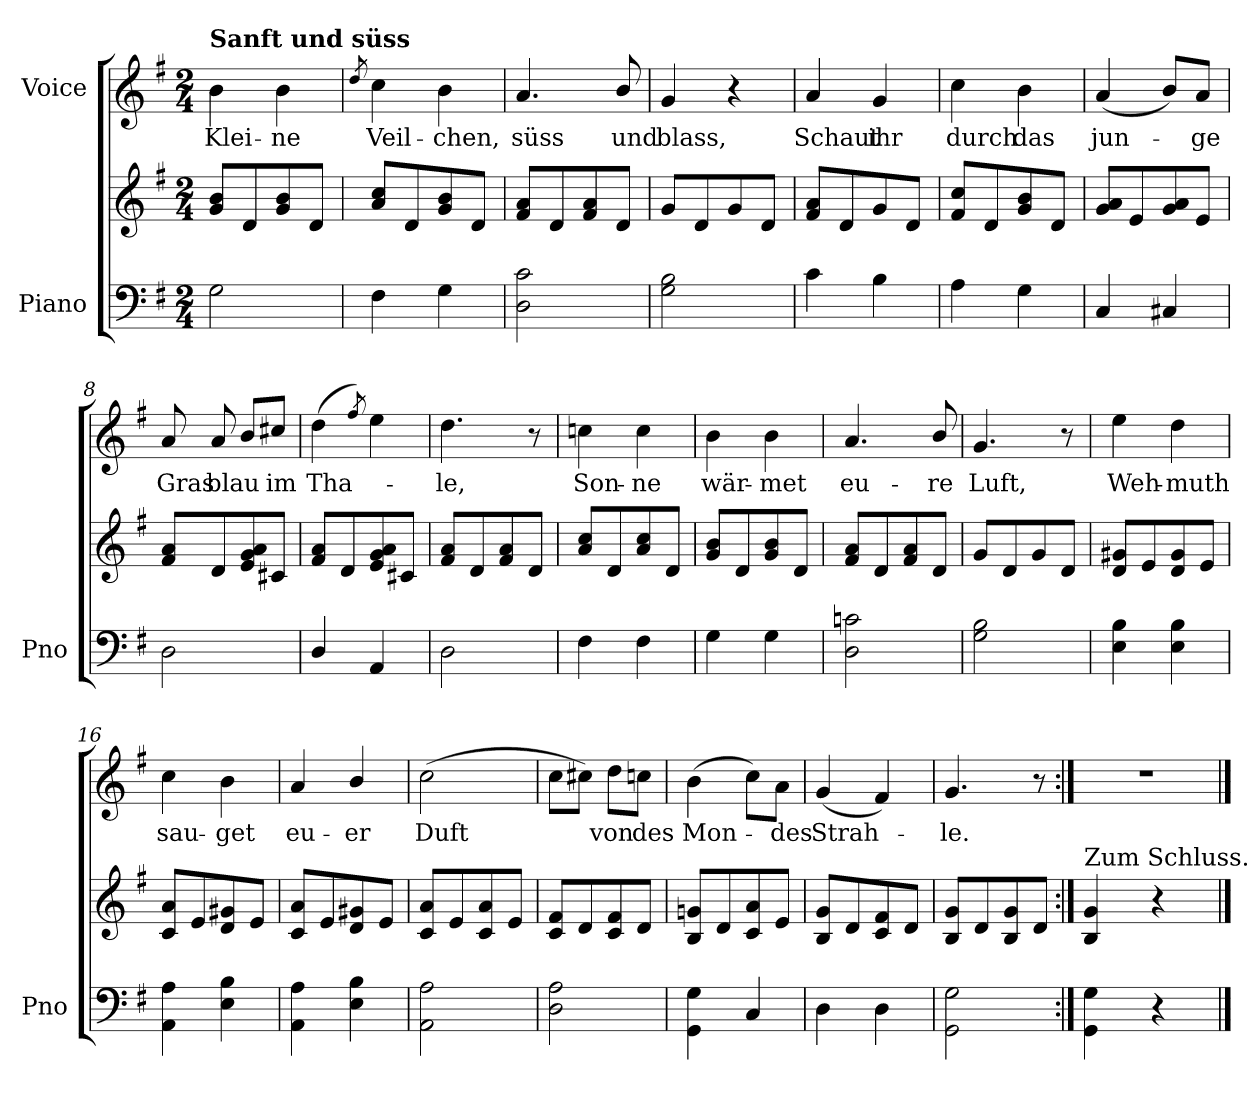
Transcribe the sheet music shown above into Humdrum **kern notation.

**kern	**kern	**kern	**text
*part2	*part2	*part1	*part1
*staff3	*staff2	*staff1	*staff1
*I"Piano	*	*I"Voice	*
*I'Pno	*	*	*
*clefF4	*clefG2	*clefG2	*
*k[f#]	*k[f#]	*k[f#]	*
*M2/4	*M2/4	*M2/4	*
=1	=1	=1	=1
!	!	!LO:TX:a:B:t=Sanft und süss	!
!	!	!	!LO:LY:b
2G\	8g/ 8b/L	4b\	Klei-
.	8d/	.	.
!	!	!	!LO:LY:b
.	8g/ 8b/	4b\	-ne
.	8d/J	.	.
=2	=2	=2	=2
.	.	8qdd/	.
!	!	!	!LO:LY:b
4F#\	8a/ 8cc/L	4cc\	Veil-
.	8d/	.	.
!	!	!	!LO:LY:b
4G\	8g/ 8b/	4b\	-chen,
.	8d/J	.	.
=3	=3	=3	=3
!	!	!	!LO:LY:b
2D\ 2c\	8f#/ 8a/L	4.a/	süss
.	8d/	.	.
.	8f#/ 8a/	.	.
!	!	!	!LO:LY:b
.	8d/J	8b/	und
=4	=4	=4	=4
!	!	!	!LO:LY:b
2G\ 2B\	8g/L	4g/	blass,
.	8d/	.	.
.	8g/	4r	.
.	8d/J	.	.
=5	=5	=5	=5
!	!	!	!LO:LY:b
4c\	8f#/ 8a/L	4a/	Schaut
.	8d/	.	.
!	!	!	!LO:LY:b
4B\	8g/	4g/	ihr
.	8d/J	.	.
=6	=6	=6	=6
!	!	!	!LO:LY:b
4A\	8f#/ 8cc/L	4cc\	durch
.	8d/	.	.
!	!	!	!LO:LY:b
4G\	8g/ 8b/	4b\	das
.	8d/J	.	.
=7	=7	=7	=7
!	!	!	!LO:LY:b
4C/	8g/ 8a/L	(<4a/	jun-
.	8e/	.	.
4C#X/	8g/ 8a/	8b/L)	.
!	!	!	!LO:LY:b
.	8e/J	8a/J	-ge
=8	=8	=8	=8
!	!	!	!LO:LY:b
2D\	8f#/ 8a/L	8a/	Gras
!	!	!	!LO:LY:b
.	8d/	8a/	blau
.	8e/ 8g/ 8a/	8b/L	.
!	!	!	!LO:LY:b
.	8c#X/J	8cc#X/J	im
!!LO:LB:g=z
=9	=9	=9	=9
!	!	!	!LO:LY:b
4D/	8f#/ 8a/L	(>4dd\	Tha-
.	8d/	.	.
.	.	8qff#/)	.
4AA/	8e/ 8g/ 8a/	4ee\	.
.	8c#X/J	.	.
=10	=10	=10	=10
!	!	!	!LO:LY:b
2D\	8f#/ 8a/L	4.dd\	-le,
.	8d/	.	.
.	8f#/ 8a/	.	.
.	8d/J	8r	.
=11	=11	=11	=11
!	!	!	!LO:LY:b
4F#\	8a/ 8cc/L	4ccn\	Son-
.	8d/	.	.
!	!	!	!LO:LY:b
4F#\	8a/ 8cc/	4cc\	-ne
.	8d/J	.	.
=12	=12	=12	=12
!	!	!	!LO:LY:b
4G\	8g/ 8b/L	4b\	wär-
.	8d/	.	.
!	!	!	!LO:LY:b
4G\	8g/ 8b/	4b\	-met
.	8d/J	.	.
=13	=13	=13	=13
!	!	!	!LO:LY:b
2D\ 2cn\	8f#/ 8a/L	4.a/	eu-
.	8d/	.	.
.	8f#/ 8a/	.	.
!	!	!	!LO:LY:b
.	8d/J	8b/	-re
=14	=14	=14	=14
!	!	!	!LO:LY:b
2G\ 2B\	8g/L	4.g/	Luft,
.	8d/	.	.
.	8g/	.	.
.	8d/J	8r	.
=15	=15	=15	=15
!	!	!	!LO:LY:b
4E\ 4B\	8d/ 8g#X/L	4ee\	Weh-
.	8e/	.	.
!	!	!	!LO:LY:b
4E\ 4B\	8d/ 8g#/	4dd\	-muth
.	8e/J	.	.
=16	=16	=16	=16
!	!	!	!LO:LY:b
4AA\ 4A\	8c/ 8a/L	4cc\	sau-
.	8e/	.	.
!	!	!	!LO:LY:b
4E\ 4B\	8d/ 8g#X/	4b\	-get
.	8e/J	.	.
!!LO:LB:g=z
=17	=17	=17	=17
!	!	!	!LO:LY:b
4AA\ 4A\	8c/ 8a/L	4a/	eu-
.	8e/	.	.
!	!	!	!LO:LY:b
4E\ 4B\	8d/ 8g#X/	4b/	-er
.	8e/J	.	.
=18	=18	=18	=18
!	!	!	!LO:LY:b
2AA\ 2A\	8c/ 8a/L	(>2cc\	Duft
.	8e/	.	.
.	8c/ 8a/	.	.
.	8e/J	.	.
=19	=19	=19	=19
2D\ 2A\	8c/ 8f#/L	8cc\L	.
.	8d/	8cc#X\J)	.
!	!	!	!LO:LY:b
.	8c/ 8f#/	8dd\L	von
!	!	!	!LO:LY:b
.	8d/J	8ccn\J	des
=20	=20	=20	=20
!	!	!	!LO:LY:b
4GG\ 4G\	8B/ 8gn/L	(>4b\	Mon-
.	8d/	.	.
4C/	8c/ 8a/	8cc\L)	.
!	!	!	!LO:LY:b
.	8e/J	8a\J	-des
=21	=21	=21	=21
!	!	!	!LO:LY:b
4D\	8B/ 8g/L	(<4g/	Strah-
.	8d/	.	.
4D\	8c/ 8f#/	4f#/)	.
.	8d/J	.	.
=22	=22	=22	=22
!	!	!	!LO:LY:b
2GG\ 2G\	8B/ 8g/L	4.g/	-le.
.	8d/	.	.
.	8B/ 8g/	.	.
.	8d/J	8r	.
=23:|!	=23:|!	=23:|!	=23:|!
!	!LO:TX:a:t=Zum Schluss.	!	!
4GG\ 4G\	4B/ 4g/	2r	.
4r	4r	.	.
==	==	==	==
*-	*-	*-	*-
